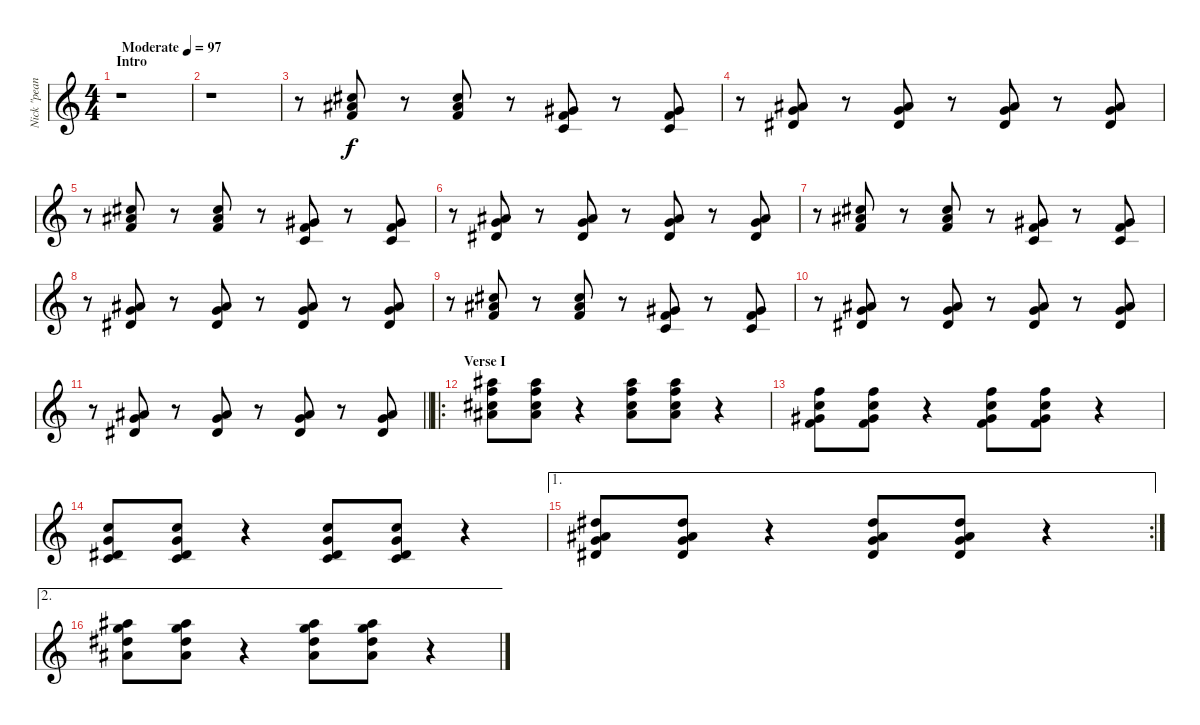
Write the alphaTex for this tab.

\track ("Nick \"peanut\" Baines' keyboard A" "Nick \"pean") {instrument acousticgrandpiano}
\staff {score}
\tuning (E4 B3 G3 D3 A2 D2) {hide}
\ts (4 4)
\section ("" "Intro")
\tempo (97 "Moderate")
\clef g2
\ks c
r.1{dy f instrument acousticgrandpiano} |
r.1 |
r.8 (9.1 11.2 10.3).8 r.8 (9.1 11.2 10.3).8 r.8 (9.2 10.3 10.4).8 r.8 (9.2 10.3 10.4).8 |
r.8 (11.2 12.3 13.4).8 r.8 (11.2 12.3 13.4).8 r.8 (11.2 12.3 13.4).8 r.8 (11.2 12.3 13.4).8 |
r.8 (14.2 15.3 15.4).8 r.8 (14.2 15.3 15.4).8 r.8 (13.3 15.4 15.5).8 r.8 (13.3 15.4 15.5).8 |
r.8 (11.2 12.3 13.4).8 r.8 (11.2 12.3 13.4).8 r.8 (11.2 12.3 13.4).8 r.8 (11.2 12.3 13.4).8 |
r.8 (9.1 11.2 10.3).8 r.8 (9.1 11.2 10.3).8 r.8 (9.2 10.3 10.4).8 r.8 (9.2 10.3 10.4).8 |
r.8 (11.2 12.3 13.4).8 r.8 (11.2 12.3 13.4).8 r.8 (11.2 12.3 13.4).8 r.8 (11.2 12.3 13.4).8 |
r.8 (14.2 15.3 15.4).8 r.8 (14.2 15.3 15.4).8 r.8 (13.3 15.4 15.5).8 r.8 (13.3 15.4 15.5).8 |
r.8 (11.2 12.3 13.4).8 r.8 (11.2 12.3 13.4).8 r.8 (11.2 12.3 13.4).8 r.8 (11.2 12.3 13.4).8 |
\barLineRight lightlight
r.8 (11.2 12.3 13.4).8 r.8 (11.2 12.3 13.4).8 r.8 (11.2 12.3 13.4).8 r.8 (11.2 12.3 13.4).8 |
\ro
\section ("" "Verse I")
(18.1 14.2 15.3 27.4).8 (18.1 14.2 15.3 27.4).8 r.4 (18.1 14.2 15.3 27.4).8 (18.1 14.2 15.3 27.4).8 r.4 |
(13.1 9.2 17.3 15.4).8 (13.1 9.2 17.3 15.4).8 r.4 (13.1 9.2 17.3 15.4).8 (13.1 9.2 17.3 15.4).8 r.4 |
(3.1 13.2 8.3 15.5).8 (3.1 13.2 8.3 15.5).8 r.4 (3.1 13.2 8.3 15.5).8 (3.1 13.2 8.3 15.5).8 r.4 |
\ae 1
\rc 2
(11.1 8.2 15.3 13.4).8 (11.1 8.2 15.3 13.4).8 r.4 (11.1 8.2 15.3 13.4).8 (11.1 8.2 15.3 13.4).8 r.4 |
\ae 2
(18.1 16.2 15.3 29.4).8 (18.1 16.2 15.3 29.4).8 r.4 (18.1 16.2 15.3 29.4).8 (18.1 16.2 15.3 29.4).8 r.4
